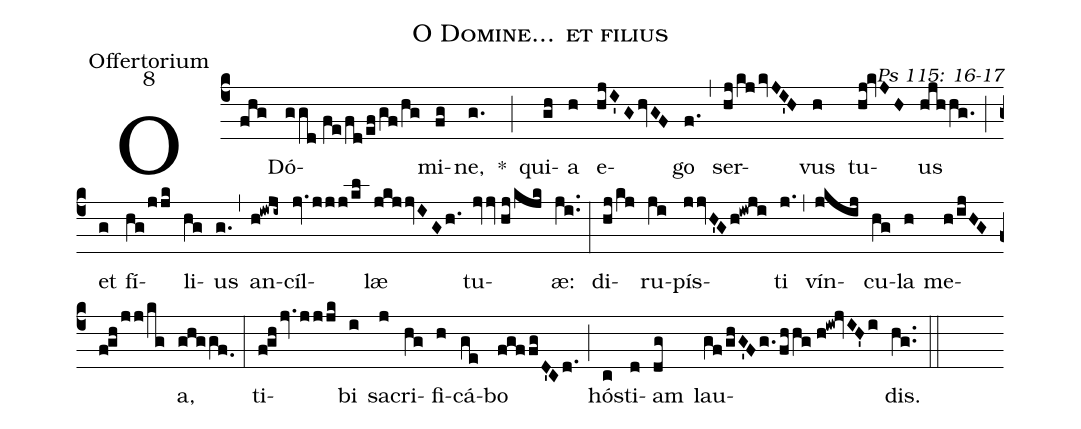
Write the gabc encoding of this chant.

name: O Domine... et filius;
office-part: Offertorium;
mode: 8;
commentary: Ps 115: 16-17;
%%
(c4) O(fhg) Dó(ggd//fe/fd/ef/gf/hg)mi(fg)ne,(g.) *(;) qui(gh)a(h) e(hjI'G/hvGF)go(f.) (,) ser(hj/kj/kvJI'H)vus(h) tu(hj!kvJH)us(hjhhg.) (;) et(g) fí(hg/jjk)li(hg)us(g.) (,) an(h!iwji~)cíl(jv.jjj/kl)læ(jkjjvIGh.) tu(jvv//hj/kjk)æ:(ji..) (:)
di(hj/kj)ru(ji)pís(jjvH'G/h!iwji)ti(j.) (,) vín(jkij)cu(hg)la(h) me(h/ijHG//f!gh/jj/kg)a,(ghggf.0) (:)
ti(f!gh/jv./jjjk)bi(i) sa(j)cri(hg)fi(h)cá(ge)bo(fgffgD'Cd.) (;) hós(c)ti(d)am(dg) lau(gf/ghG'Fg./fhhg//h!iw!jvIH'i)dis.(hg..) (::)
